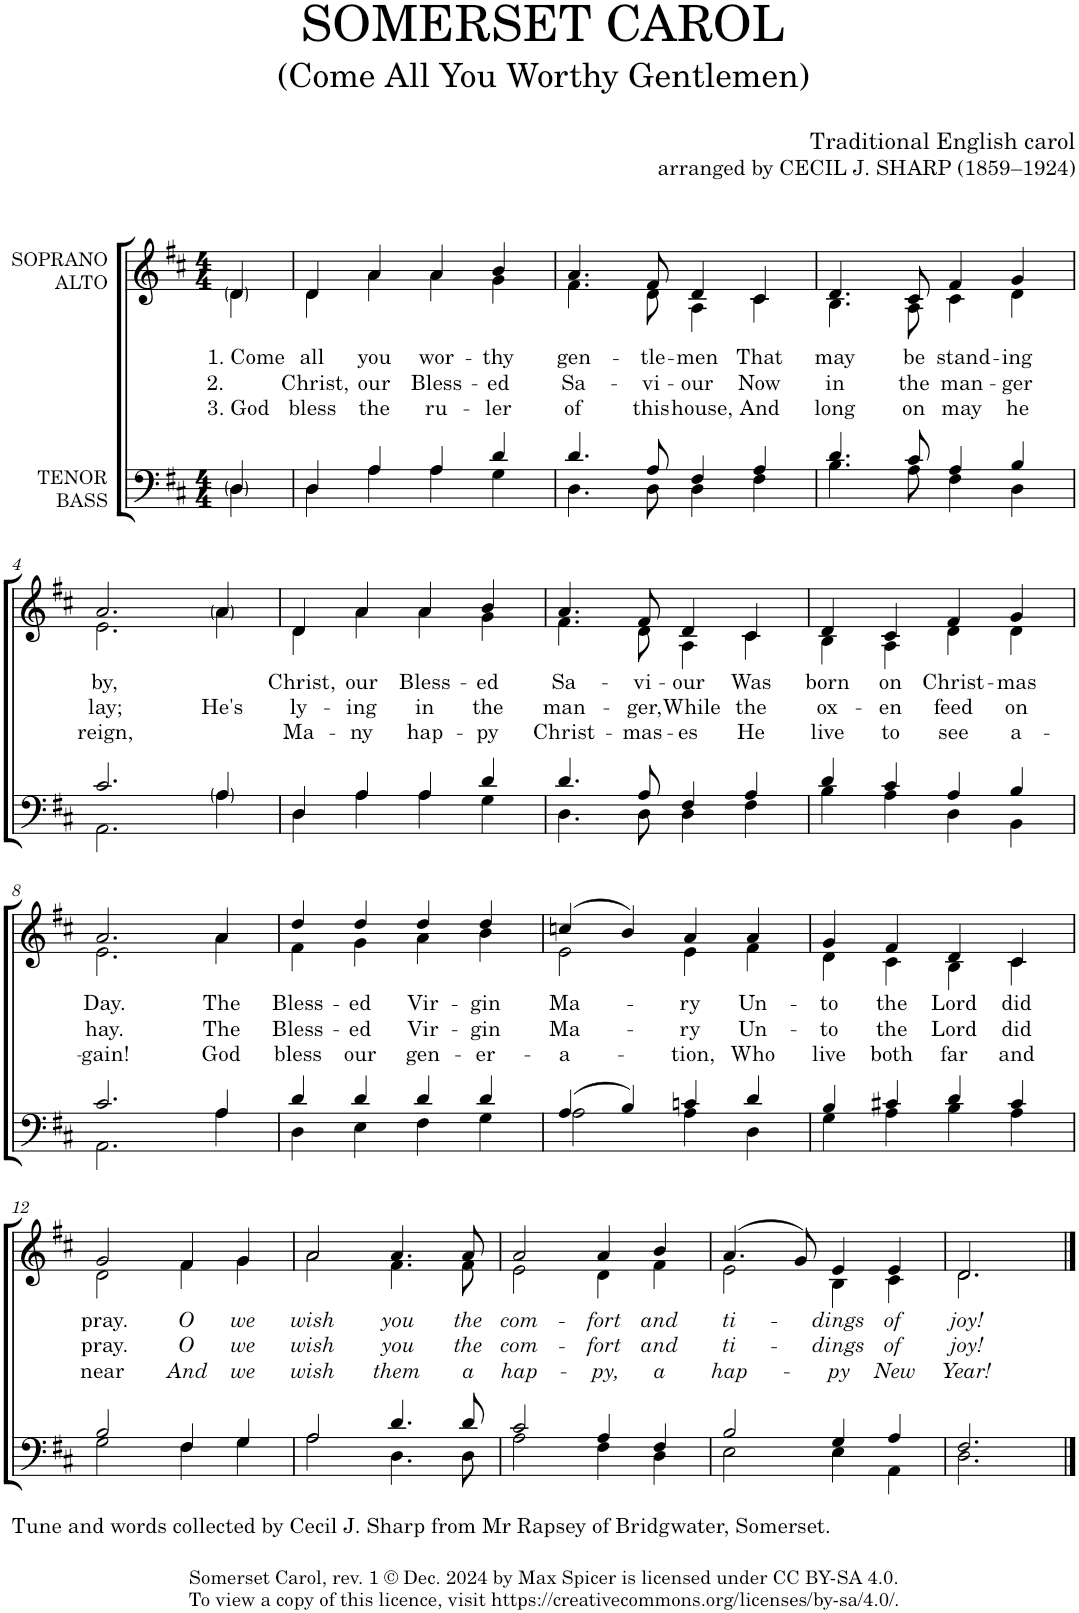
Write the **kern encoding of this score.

**kern	**kern	**text	**text	**text
*part2	*part1	*part1	*part1	*part1
*staff2	*staff1	*staff1	*staff1	*staff1
*I"TENOR BASS	*I"SOPRANO ALTO	*	*	*
*I'T B	*I'S A	*	*	*
*clefF4	*clefG2	*	*	*
*k[f#c#]	*k[f#c#]	*	*	*
*M4/4	*M4/4	*	*	*
=	=	=	=	=
*^	*^	*	*	*
!	!	!	!	!LO:LY:b	!LO:LY:b	!LO:LY:b
4D/	4D\	4d/	4d\	1. Come	2.	3. God
=1	=1	=1	=1	=1	=1	=1
!	!	!	!	!LO:LY:b	!LO:LY:b	!LO:LY:b
4D/	4D\	4d/	4d\	all	Christ,	bless
!	!	!	!	!LO:LY:b	!LO:LY:b	!LO:LY:b
4A/	4A\	4a/	4a\	you	our	the
!	!	!	!	!LO:LY:b	!LO:LY:b	!LO:LY:b
4A/	4A\	4a/	4a\	wor-	Bless-	ru-
!	!	!	!	!LO:LY:b	!LO:LY:b	!LO:LY:b
4d/	4G\	4b/	4g\	-thy	-ed	-ler
=2	=2	=2	=2	=2	=2	=2
!	!	!	!	!LO:LY:b	!LO:LY:b	!LO:LY:b
4.d/	4.D\	4.a/	4.f#\	gen-	Sa-	of
!	!	!	!	!LO:LY:b	!LO:LY:b	!LO:LY:b
8A/	8D\	8f#/	8d\	-tle-	-vi-	this
!	!	!	!	!LO:LY:b	!LO:LY:b	!LO:LY:b
4F#/	4D\	4d/	4A\	-men	-our	house,
!	!	!	!	!LO:LY:b	!LO:LY:b	!LO:LY:b
4A/	4F#\	4c#/	4c#\	That	Now	And
=3	=3	=3	=3	=3	=3	=3
!	!	!	!	!LO:LY:b	!LO:LY:b	!LO:LY:b
4.d/	4.B\	4.d/	4.B\	may	in	long
!	!	!	!	!LO:LY:b	!LO:LY:b	!LO:LY:b
8c#/	8A\	8c#/	8A\	be	the	on
!	!	!	!	!LO:LY:b	!LO:LY:b	!LO:LY:b
4A/	4F#\	4f#/	4c#\	stand-	man-	may
!	!	!	!	!LO:LY:b	!LO:LY:b	!LO:LY:b
4B/	4D\	4g/	4d\	-ing	-ger	he
!!LO:LB:g=z	!!
=4	=4	=4	=4	=4	=4	=4
!	!	!	!	!LO:LY:b	!LO:LY:b	!LO:LY:b
2.c#/	2.AA\	2.a/	2.e\	by,	lay;	reign,
!	!	!	!	!	!LO:LY:b	!
4A/	4A\	4a/	4a\	.	He's	.
=5	=5	=5	=5	=5	=5	=5
!	!	!	!	!LO:LY:b	!LO:LY:b	!LO:LY:b
4D/	4D\	4d/	4d\	Christ,	ly-	Ma-
!	!	!	!	!LO:LY:b	!LO:LY:b	!LO:LY:b
4A/	4A\	4a/	4a\	our	-ing	-ny
!	!	!	!	!LO:LY:b	!LO:LY:b	!LO:LY:b
4A/	4A\	4a/	4a\	Bless-	in	hap-
!	!	!	!	!LO:LY:b	!LO:LY:b	!LO:LY:b
4d/	4G\	4b/	4g\	-ed	the	-py
=6	=6	=6	=6	=6	=6	=6
!	!	!	!	!LO:LY:b	!LO:LY:b	!LO:LY:b
4.d/	4.D\	4.a/	4.f#\	Sa-	man-	Christ-
!	!	!	!	!LO:LY:b	!LO:LY:b	!LO:LY:b
8A/	8D\	8f#/	8d\	-vi-	-ger,	-mas-
!	!	!	!	!LO:LY:b	!LO:LY:b	!LO:LY:b
4F#/	4D\	4d/	4A\	-our	While	-es
!	!	!	!	!LO:LY:b	!LO:LY:b	!LO:LY:b
4A/	4F#\	4c#/	4c#\	Was	the	He
=7	=7	=7	=7	=7	=7	=7
!	!	!	!	!LO:LY:b	!LO:LY:b	!LO:LY:b
4d/	4B\	4d/	4B\	born	ox-	live
!	!	!	!	!LO:LY:b	!LO:LY:b	!LO:LY:b
4c#/	4A\	4c#/	4A\	on	-en	to
!	!	!	!	!LO:LY:b	!LO:LY:b	!LO:LY:b
4A/	4D\	4f#/	4d\	Christ-	feed	see
!	!	!	!	!LO:LY:b	!LO:LY:b	!LO:LY:b
4B/	4BB\	4g/	4d\	-mas	on	a-
!!LO:LB:g=z	!!
=8	=8	=8	=8	=8	=8	=8
!	!	!	!	!LO:LY:b	!LO:LY:b	!LO:LY:b
2.c#/	2.AA\	2.a/	2.e\	Day.	hay.	-gain!
!	!	!	!	!LO:LY:b	!LO:LY:b	!LO:LY:b
4A/	4A\	4a/	4a\	The	The	God
=9	=9	=9	=9	=9	=9	=9
!	!	!	!	!LO:LY:b	!LO:LY:b	!LO:LY:b
4d/	4D\	4dd/	4f#\	Bless-	Bless-	bless
!	!	!	!	!LO:LY:b	!LO:LY:b	!LO:LY:b
4d/	4E\	4dd/	4g\	-ed	-ed	our
!	!	!	!	!LO:LY:b	!LO:LY:b	!LO:LY:b
4d/	4F#\	4dd/	4a\	Vir-	Vir-	gen-
!	!	!	!	!LO:LY:b	!LO:LY:b	!LO:LY:b
4d/	4G\	4dd/	4b\	-gin	-gin	-er-
=10	=10	=10	=10	=10	=10	=10
!	!	!	!	!LO:LY:b	!LO:LY:b	!LO:LY:b
(4A/	2A\	(4ccn/	2e\	Ma-	Ma-	-a-
4B/)	.	4b/)	.	.	.	.
!	!	!	!	!LO:LY:b	!LO:LY:b	!LO:LY:b
4cn/	4A\	4a/	4e\	-ry	-ry	-tion,
!	!	!	!	!LO:LY:b	!LO:LY:b	!LO:LY:b
4d/	4D\	4a/	4f#\	Un-	Un-	Who
=11	=11	=11	=11	=11	=11	=11
!	!	!	!	!LO:LY:b	!LO:LY:b	!LO:LY:b
4B/	4G\	4g/	4d\	-to	-to	live
!	!	!	!	!LO:LY:b	!LO:LY:b	!LO:LY:b
4c#X/	4A\	4f#/	4c#\	the	the	both
!	!	!	!	!LO:LY:b	!LO:LY:b	!LO:LY:b
4d/	4B\	4d/	4B\	Lord	Lord	far
!	!	!	!	!LO:LY:b	!LO:LY:b	!LO:LY:b
4c#/	4A\	4c#/	4c#\	did	did	and
!!LO:LB:g=z	!!
=12	=12	=12	=12	=12	=12	=12
!	!	!	!	!LO:LY:b	!LO:LY:b	!LO:LY:b
2B/	2G\	2g/	2d\	pray.	pray.	near
!	!	!	!	!LO:LY:b	!LO:LY:b	!LO:LY:b
4F#/	4F#\	4f#/	4f#\	O	O	And
!	!	!	!	!LO:LY:b	!LO:LY:b	!LO:LY:b
4G/	4G\	4g/	4g\	we	we	we
=13	=13	=13	=13	=13	=13	=13
!	!	!	!	!LO:LY:b	!LO:LY:b	!LO:LY:b
2A/	2A\	2a/	2a\	wish	wish	wish
!	!	!	!	!LO:LY:b	!LO:LY:b	!LO:LY:b
4.d/	4.D\	4.a/	4.f#\	you	you	them
!	!	!	!	!LO:LY:b	!LO:LY:b	!LO:LY:b
8d/	8D\	8a/	8f#\	the	the	a
=14	=14	=14	=14	=14	=14	=14
!	!	!	!	!LO:LY:b	!LO:LY:b	!LO:LY:b
2c#/	2A\	2a/	2e\	com-	com-	hap-
!	!	!	!	!LO:LY:b	!LO:LY:b	!LO:LY:b
4A/	4F#\	4a/	4d\	-fort	-fort	-py,
!	!	!	!	!LO:LY:b	!LO:LY:b	!LO:LY:b
4F#/	4D\	4b/	4f#\	and	and	a
=15	=15	=15	=15	=15	=15	=15
!	!	!	!	!LO:LY:b	!LO:LY:b	!LO:LY:b
2B/	2E\	(4.a/	2e\	ti-	ti-	hap-
.	.	8g/)	.	.	.	.
!	!	!	!	!LO:LY:b	!LO:LY:b	!LO:LY:b
4G/	4E\	4e/	4B\	-dings	-dings	-py
!	!	!	!	!LO:LY:b	!LO:LY:b	!LO:LY:b
4A/	4AA\	4e/	4c#\	of	of	New
=16	=16	=16	=16	=16	=16	=16
!	!	!	!	!LO:LY:b	!LO:LY:b	!LO:LY:b
2.F#/	2.D\	2.d/	2.d\	joy!	joy!	Year!
*v	*v	*	*	*	*	*
*	*v	*v	*	*	*
==	==	==	==	==
*-	*-	*-	*-	*-
